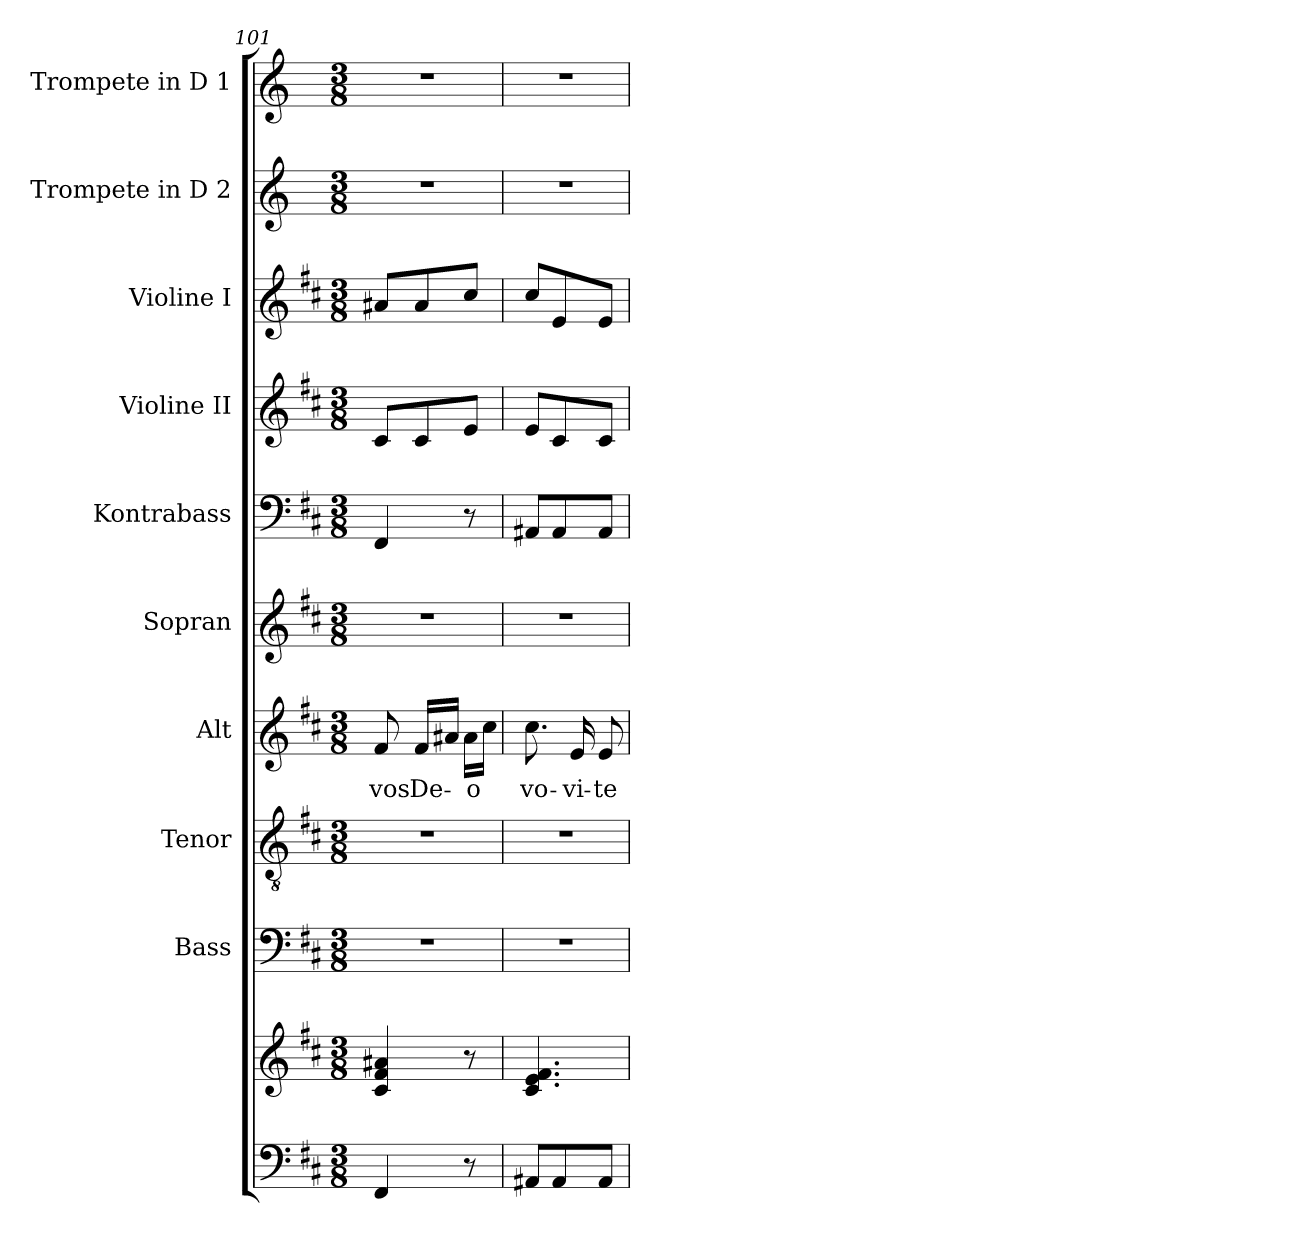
**kern	**kern	**kern	**kern	**kern	**text	**kern	**kern	**kern	**kern	**kern	**kern
*part10	*part10	*part9	*part8	*part7	*part7	*part6	*part5	*part4	*part3	*part2	*part1
*staff11	*staff10	*staff9	*staff8	*staff7	*staff7	*staff6	*staff5	*staff4	*staff3	*staff2	*staff1
*	*	*I"Bass	*I"Tenor	*I"Alt	*	*I"Sopran	*I"Kontrabass	*I"Violine II	*I"Violine I	*I"Trompete in D 2	*I"Trompete in D 1
*	*	*I'B.	*I'T.	*I'A.	*	*I'S.	*I'Kb.	*I'Vl. II	*I'Vl. I	*I'Trp. D 2	*I'Trp. D 1
!!LO:PB:g=z
*clefF4	*clefG2	*clefF4	*clefGv2	*clefG2	*	*clefG2	*clefF4	*clefG2	*clefG2	*clefG2	*clefG2
*	*	*	*	*	*	*	*ITrd7c12	*	*	*ITrd-1c-2	*ITrd-1c-2
*k[f#c#]	*k[f#c#]	*k[f#c#]	*k[f#c#]	*k[f#c#]	*	*k[f#c#]	*k[f#c#]	*k[f#c#]	*k[f#c#]	*k[f#c#]	*k[f#c#]
*D:	*D:	*D:	*D:	*D:	*	*D:	*D:	*D:	*D:	*D:	*D:
*M3/8	*M3/8	*M3/8	*M3/8	*M3/8	*	*M3/8	*M3/8	*M3/8	*M3/8	*M3/8	*M3/8
=101	=101	=101	=101	=101	=101	=101	=101	=101	=101	=101	=101
!	!	!	!	!	!LO:LY:b	!	!	!	!	!	!
4FF#/	4c#/ 4f#/ 4a#X/	4.r	4.r	8f#/	vos	4.r	4FFF#/	8c#/L	8a#X/L	4.r	4.r
!	!	!	!	!	!LO:LY:b	!	!	!	!	!	!
.	.	.	.	16f#/LL	De-	.	.	8c#/	8a#/	.	.
.	.	.	.	16a#X/JJ	.	.	.	.	.	.	.
!	!	!	!	!	!LO:LY:b	!	!	!	!	!	!
8r	8r	.	.	16a#\LL	-o	.	8r	8e/J	8cc#/J	.	.
.	.	.	.	16cc#\JJ	.	.	.	.	.	.	.
=102	=102	=102	=102	=102	=102	=102	=102	=102	=102	=102	=102
!	!	!	!	!	!LO:LY:b	!	!	!	!	!	!
8AA#X/L	4.c#/ 4.e/ 4.f#/	4.r	4.r	8.cc#\	vo-	4.r	8AAA#X/L	8e/L	8cc#/L	4.r	4.r
8AA#/	.	.	.	.	.	.	8AAA#/	8c#/	8e/	.	.
!	!	!	!	!	!LO:LY:b	!	!	!	!	!	!
.	.	.	.	16e/	-vi-	.	.	.	.	.	.
!	!	!	!	!	!LO:LY:b	!	!	!	!	!	!
8AA#/J	.	.	.	8e/	-te	.	8AAA#/J	8c#/J	8e/J	.	.
=	=	=	=	=	=	=	=	=	=	=	=
*-	*-	*-	*-	*-	*-	*-	*-	*-	*-	*-	*-
